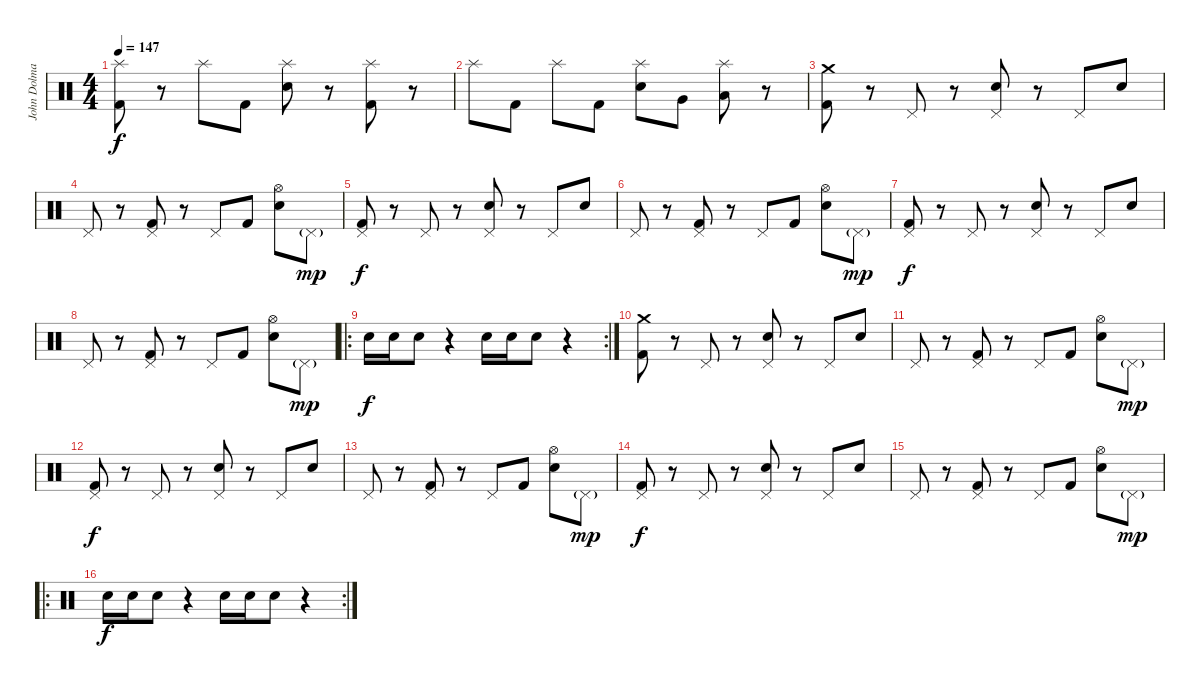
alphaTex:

\track ("John Dolmayan" "John Dolma") {instrument percussion}
\staff {score}
\articulation defaults
\ts (4 4)
\tempo 147
\clef neutral
\ks c
("Splash (hit)" "Kick (hit) 2").8{dy f} r.8 "Splash (hit)".8 "Kick (hit) 2".8 ("Splash (hit)" "Electric Snare (hit)").8 r.8 ("Splash (hit)" "Kick (hit) 2").8 r.8 |
"Splash (hit)".8 "Kick (hit) 2".8 "Splash (hit)".8 "Kick (hit) 2".8 ("Splash (hit)" "Electric Snare (hit)").8 "Very Low Tom (hit)".8 ("Splash (hit)" "Low Floor Tom (hit)").8 r.8 |
("Crash medium (hit)" "Kick (hit) 2").8 r.8 "Pedal Hi-Hat (hit)".8 r.8 ("Pedal Hi-Hat (hit)" "Electric Snare (hit)").8 r.8 "Pedal Hi-Hat (hit)".8 "Electric Snare (hit)".8 |
"Pedal Hi-Hat (hit)".8 r.8 ("Pedal Hi-Hat (hit)" "Kick (hit) 2").8 r.8 "Pedal Hi-Hat (hit)".8 "Kick (hit) 2".8 ("Hi-Hat (open)" "Electric Snare (hit)").8 "Pedal Hi-Hat (hit)"{g}.8{dy mp} |
("Pedal Hi-Hat (hit)" "Kick (hit) 2").8{dy f} r.8 "Pedal Hi-Hat (hit)".8 r.8 ("Pedal Hi-Hat (hit)" "Electric Snare (hit)").8 r.8 "Pedal Hi-Hat (hit)".8 "Electric Snare (hit)".8 |
"Pedal Hi-Hat (hit)".8 r.8 ("Pedal Hi-Hat (hit)" "Kick (hit) 2").8 r.8 "Pedal Hi-Hat (hit)".8 "Kick (hit) 2".8 ("Hi-Hat (open)" "Electric Snare (hit)").8 "Pedal Hi-Hat (hit)"{g}.8{dy mp} |
("Pedal Hi-Hat (hit)" "Kick (hit) 2").8{dy f} r.8 "Pedal Hi-Hat (hit)".8 r.8 ("Pedal Hi-Hat (hit)" "Electric Snare (hit)").8 r.8 "Pedal Hi-Hat (hit)".8 "Electric Snare (hit)".8 |
"Pedal Hi-Hat (hit)".8 r.8 ("Pedal Hi-Hat (hit)" "Kick (hit) 2").8 r.8 "Pedal Hi-Hat (hit)".8 "Kick (hit) 2".8 ("Hi-Hat (open)" "Electric Snare (hit)").8 "Pedal Hi-Hat (hit)"{g}.8{dy mp} |
\ro
\rc 2 "Electric Snare (hit)".16{dy f} "Electric Snare (hit)".16 "Electric Snare (hit)".8
r.4 "Electric Snare (hit)".16 "Electric Snare (hit)".16 "Electric Snare (hit)".8 r.4 |
("Crash medium (hit)" "Kick (hit) 2").8 r.8 "Pedal Hi-Hat (hit)".8 r.8 ("Pedal Hi-Hat (hit)" "Electric Snare (hit)").8 r.8 "Pedal Hi-Hat (hit)".8 "Electric Snare (hit)".8 |
"Pedal Hi-Hat (hit)".8 r.8 ("Pedal Hi-Hat (hit)" "Kick (hit) 2").8 r.8 "Pedal Hi-Hat (hit)".8 "Kick (hit) 2".8 ("Hi-Hat (open)" "Electric Snare (hit)").8 "Pedal Hi-Hat (hit)"{g}.8{dy mp} |
("Pedal Hi-Hat (hit)" "Kick (hit) 2").8{dy f} r.8 "Pedal Hi-Hat (hit)".8 r.8 ("Pedal Hi-Hat (hit)" "Electric Snare (hit)").8 r.8 "Pedal Hi-Hat (hit)".8 "Electric Snare (hit)".8 |
"Pedal Hi-Hat (hit)".8 r.8 ("Pedal Hi-Hat (hit)" "Kick (hit) 2").8 r.8 "Pedal Hi-Hat (hit)".8 "Kick (hit) 2".8 ("Hi-Hat (open)" "Electric Snare (hit)").8 "Pedal Hi-Hat (hit)"{g}.8{dy mp} |
("Pedal Hi-Hat (hit)" "Kick (hit) 2").8{dy f} r.8 "Pedal Hi-Hat (hit)".8 r.8 ("Pedal Hi-Hat (hit)" "Electric Snare (hit)").8 r.8 "Pedal Hi-Hat (hit)".8 "Electric Snare (hit)".8 |
"Pedal Hi-Hat (hit)".8 r.8 ("Pedal Hi-Hat (hit)" "Kick (hit) 2").8 r.8 "Pedal Hi-Hat (hit)".8 "Kick (hit) 2".8 ("Hi-Hat (open)" "Electric Snare (hit)").8 "Pedal Hi-Hat (hit)"{g}.8{dy mp} |
\ro
\rc 2 "Electric Snare (hit)".16{dy f} "Electric Snare (hit)".16 "Electric Snare (hit)".8
r.4 "Electric Snare (hit)".16 "Electric Snare (hit)".16 "Electric Snare (hit)".8 r.4
